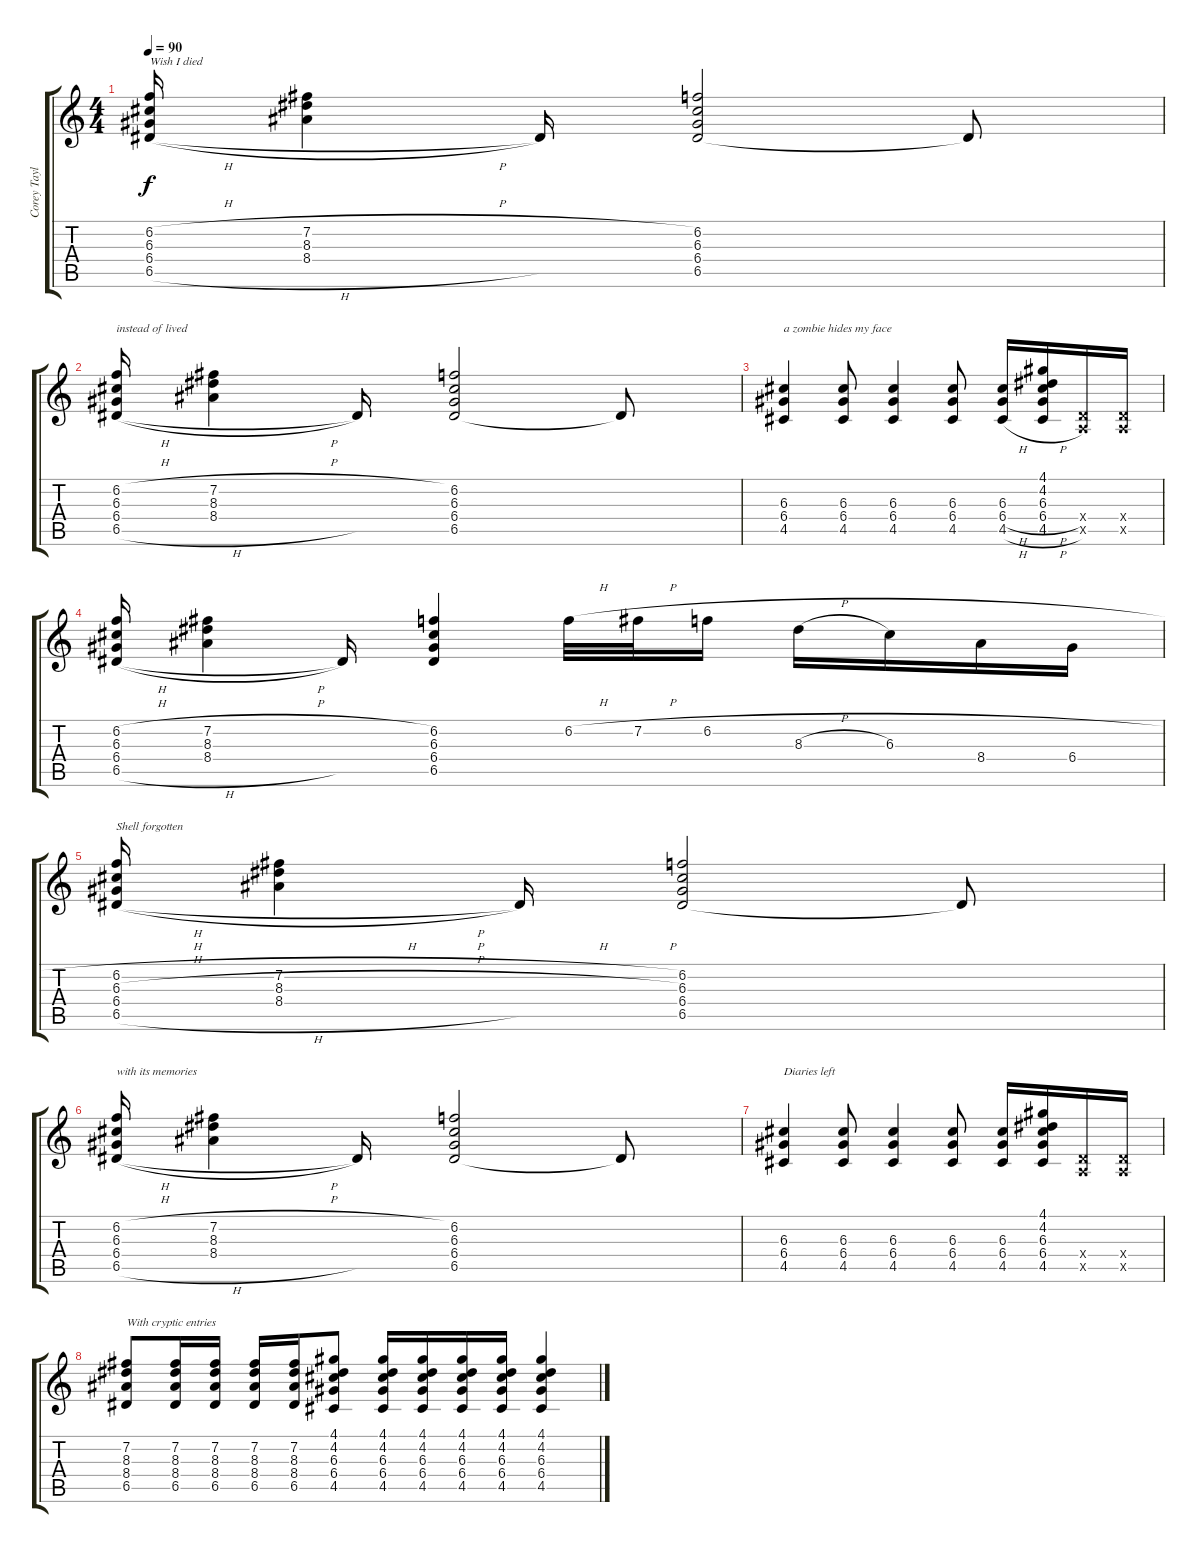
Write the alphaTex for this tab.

\track ("Corey Taylor" "Corey Tayl") {instrument electricguitarclean}
\staff {score tabs}
\tuning (E4 B3 G3 D3 A2 E2) {hide}
\ts (4 4)
\tempo 90
\clef g2
\ks c
(6.2{h} 6.3{h} 6.4{h} 6.5{h}).16{txt "Wish I died" dy f} (7.2{h} 8.3{h} 8.4{h}).4 6.5{t}.16 (6.2 6.3 6.4 6.5).2 6.5{t}.8 |
(6.2{h} 6.3{h} 6.4{h} 6.5{h}).16{txt "instead of lived"} (7.2{h} 8.3{h} 8.4{h}).4 6.5{t}.16 (6.2 6.3 6.4 6.5).2 6.5{t}.8 |
(6.3 6.4 4.5).4{txt "a zombie hides my face"} (6.3 6.4 4.5).8 (6.3 6.4 4.5).4 (6.3 6.4 4.5).8 (6.3 6.4{h} 4.5{h}).16 (4.1 4.2 6.3 6.4{h} 4.5{h}).16 (0.4{x} 0.5{x}).16 (0.4{x} 0.5{x}).16 |
(6.2{h} 6.3{h} 6.4{h} 6.5{h}).16 (7.2{h} 8.3{h} 8.4{h}).4 6.5{t}.16 (6.2 6.3 6.4 6.5).4 6.2{h}.32 7.2{h}.32 6.2{h}.16 8.3{h}.16 6.3.16 8.4.16 6.4.16 |
(6.2{h} 6.3{h} 6.4{h} 6.5{h}).16{txt "Shell forgotten "} (7.2{h} 8.3{h} 8.4{h}).4 6.5{t}.16 (6.2 6.3 6.4 6.5).2 6.5{t}.8 |
(6.2{h} 6.3{h} 6.4{h} 6.5{h}).16{txt "with its memories"} (7.2{h} 8.3{h} 8.4{h}).4 6.5{t}.16 (6.2 6.3 6.4 6.5).2 6.5{t}.8 |
(6.3 6.4 4.5).4{txt "Diaries left"} (6.3 6.4 4.5).8 (6.3 6.4 4.5).4 (6.3 6.4 4.5).8 (6.3 6.4 4.5).16 (4.1 4.2 6.3 6.4 4.5).16 (0.4{x} 0.5{x}).16 (0.4{x} 0.5{x}).16 |
(7.2 8.3 8.4 6.5).8{txt "With cryptic entries"} (7.2 8.3 8.4 6.5).16 (7.2 8.3 8.4 6.5).16 (7.2 8.3 8.4 6.5).16 (7.2 8.3 8.4 6.5).16 (4.1 4.2 6.3 6.4 4.5).8 (4.1 4.2 6.3 6.4 4.5).16 (4.1 4.2 6.3 6.4 4.5).16 (4.1 4.2 6.3 6.4 4.5).16 (4.1 4.2 6.3 6.4 4.5).16 (4.1 4.2 6.3 6.4 4.5).4
